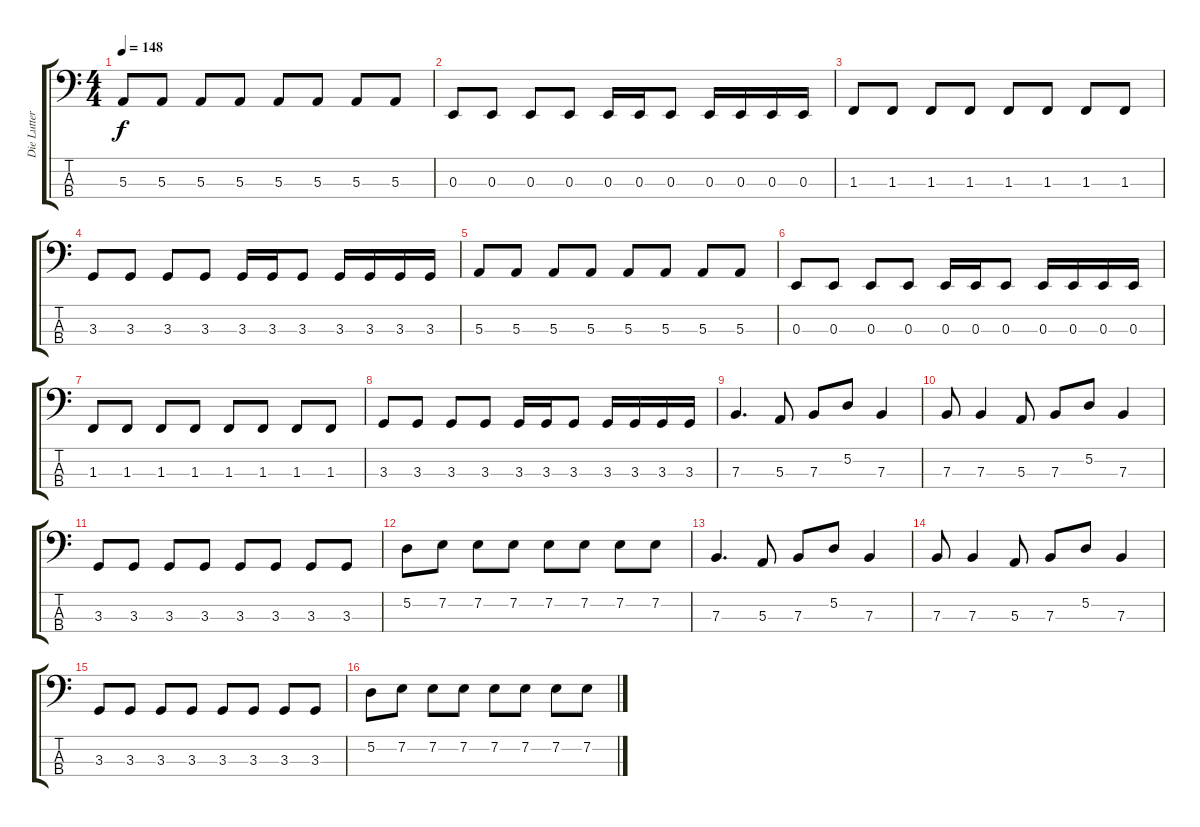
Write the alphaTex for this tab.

\track ("Die Lutter" "Die Lutter") {instrument electricbasspick}
\staff {score tabs}
\tuning (D2 A1 E1 B0) {hide}
\ts (4 4)
\tempo 148
\clef f4
\ks c
5.3.8{dy f} 5.3.8 5.3.8 5.3.8 5.3.8 5.3.8 5.3.8 5.3.8 |
0.3.8 0.3.8 0.3.8 0.3.8 0.3.16 0.3.16 0.3.8 0.3.16 0.3.16 0.3.16 0.3.16 |
1.3.8 1.3.8 1.3.8 1.3.8 1.3.8 1.3.8 1.3.8 1.3.8 |
3.3.8 3.3.8 3.3.8 3.3.8 3.3.16 3.3.16 3.3.8 3.3.16 3.3.16 3.3.16 3.3.16 |
5.3.8 5.3.8 5.3.8 5.3.8 5.3.8 5.3.8 5.3.8 5.3.8 |
0.3.8 0.3.8 0.3.8 0.3.8 0.3.16 0.3.16 0.3.8 0.3.16 0.3.16 0.3.16 0.3.16 |
1.3.8 1.3.8 1.3.8 1.3.8 1.3.8 1.3.8 1.3.8 1.3.8 |
3.3.8 3.3.8 3.3.8 3.3.8 3.3.16 3.3.16 3.3.8 3.3.16 3.3.16 3.3.16 3.3.16 |
7.3.4{d} 5.3.8 7.3.8 5.2.8 7.3.4 |
7.3.8 7.3.4 5.3.8 7.3.8 5.2.8 7.3.4 |
3.3.8 3.3.8 3.3.8 3.3.8 3.3.8 3.3.8 3.3.8 3.3.8 |
5.2.8 7.2.8 7.2.8 7.2.8 7.2.8 7.2.8 7.2.8 7.2.8 |
7.3.4{d} 5.3.8 7.3.8 5.2.8 7.3.4 |
7.3.8 7.3.4 5.3.8 7.3.8 5.2.8 7.3.4 |
3.3.8 3.3.8 3.3.8 3.3.8 3.3.8 3.3.8 3.3.8 3.3.8 |
5.2.8 7.2.8 7.2.8 7.2.8 7.2.8 7.2.8 7.2.8 7.2.8
